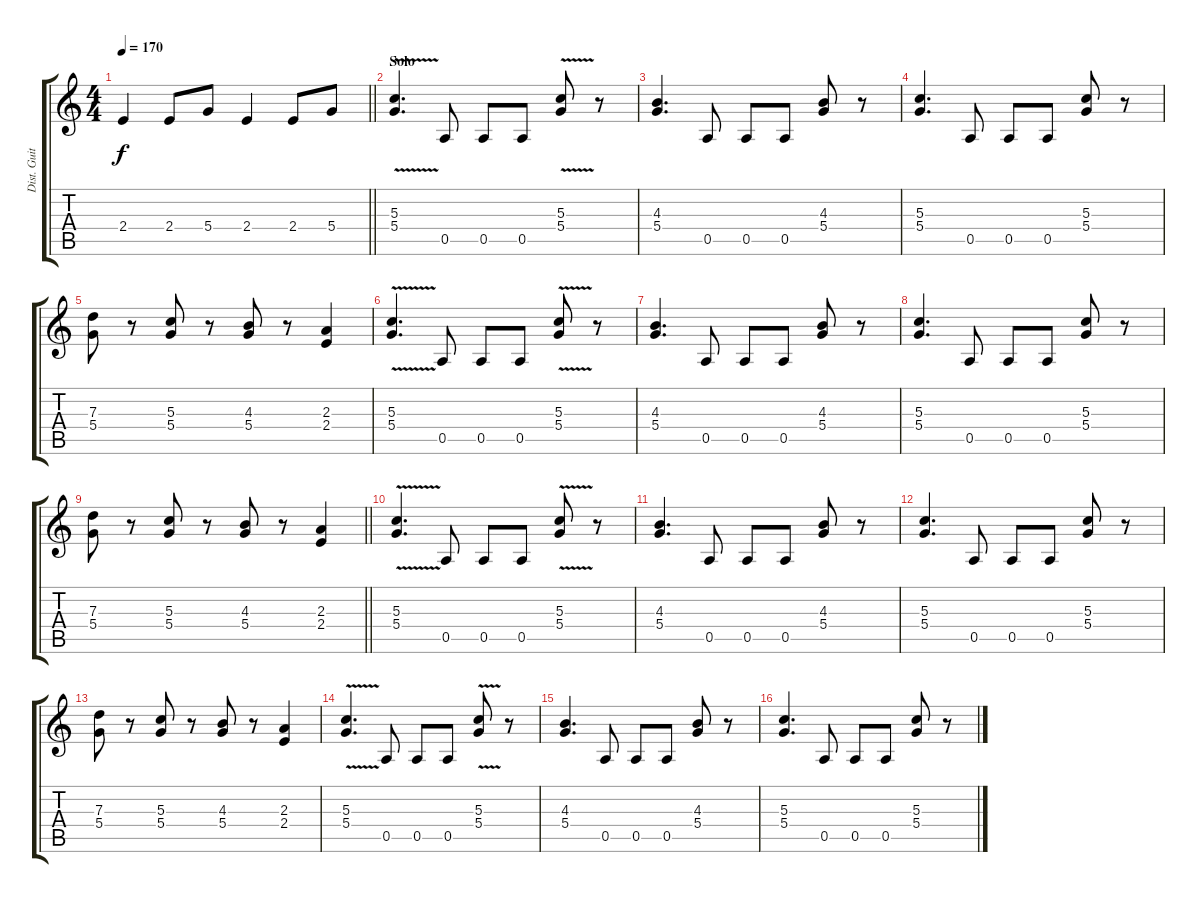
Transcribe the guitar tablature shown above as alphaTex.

\track ("Dist. Guit" "Dist. Guit") {instrument distortionguitar}
\staff {score tabs}
\tuning (E4 B3 G3 D3 A2 E2) {hide}
\ts (4 4)
\tempo 170
\clef g2
\barLineRight lightlight
\ks c
2.4.4{dy f} 2.4.8 5.4.8 2.4.4 2.4.8 5.4.8 |
\section ("" "Solo")
(5.3{v} 5.4).4{d} 0.5.8 0.5.8 0.5.8 (5.3{v} 5.4).8 r.8 |
(4.3 5.4).4{d} 0.5.8 0.5.8 0.5.8 (4.3 5.4).8 r.8 |
(5.3 5.4).4{d} 0.5.8 0.5.8 0.5.8 (5.3 5.4).8 r.8 |
(7.3 5.4).8 r.8 (5.3 5.4).8 r.8 (4.3 5.4).8 r.8 (2.3 2.4).4 |
(5.3{v} 5.4).4{d} 0.5.8 0.5.8 0.5.8 (5.3{v} 5.4).8 r.8 |
(4.3 5.4).4{d} 0.5.8 0.5.8 0.5.8 (4.3 5.4).8 r.8 |
(5.3 5.4).4{d} 0.5.8 0.5.8 0.5.8 (5.3 5.4).8 r.8 |
\barLineRight lightlight
(7.3 5.4).8 r.8 (5.3 5.4).8 r.8 (4.3 5.4).8 r.8 (2.3 2.4).4 |
(5.3{v} 5.4).4{d} 0.5.8 0.5.8 0.5.8 (5.3{v} 5.4).8 r.8 |
(4.3 5.4).4{d} 0.5.8 0.5.8 0.5.8 (4.3 5.4).8 r.8 |
(5.3 5.4).4{d} 0.5.8 0.5.8 0.5.8 (5.3 5.4).8 r.8 |
(7.3 5.4).8 r.8 (5.3 5.4).8 r.8 (4.3 5.4).8 r.8 (2.3 2.4).4 |
(5.3{v} 5.4).4{d} 0.5.8 0.5.8 0.5.8 (5.3{v} 5.4).8 r.8 |
(4.3 5.4).4{d} 0.5.8 0.5.8 0.5.8 (4.3 5.4).8 r.8 |
(5.3 5.4).4{d} 0.5.8 0.5.8 0.5.8 (5.3 5.4).8 r.8
